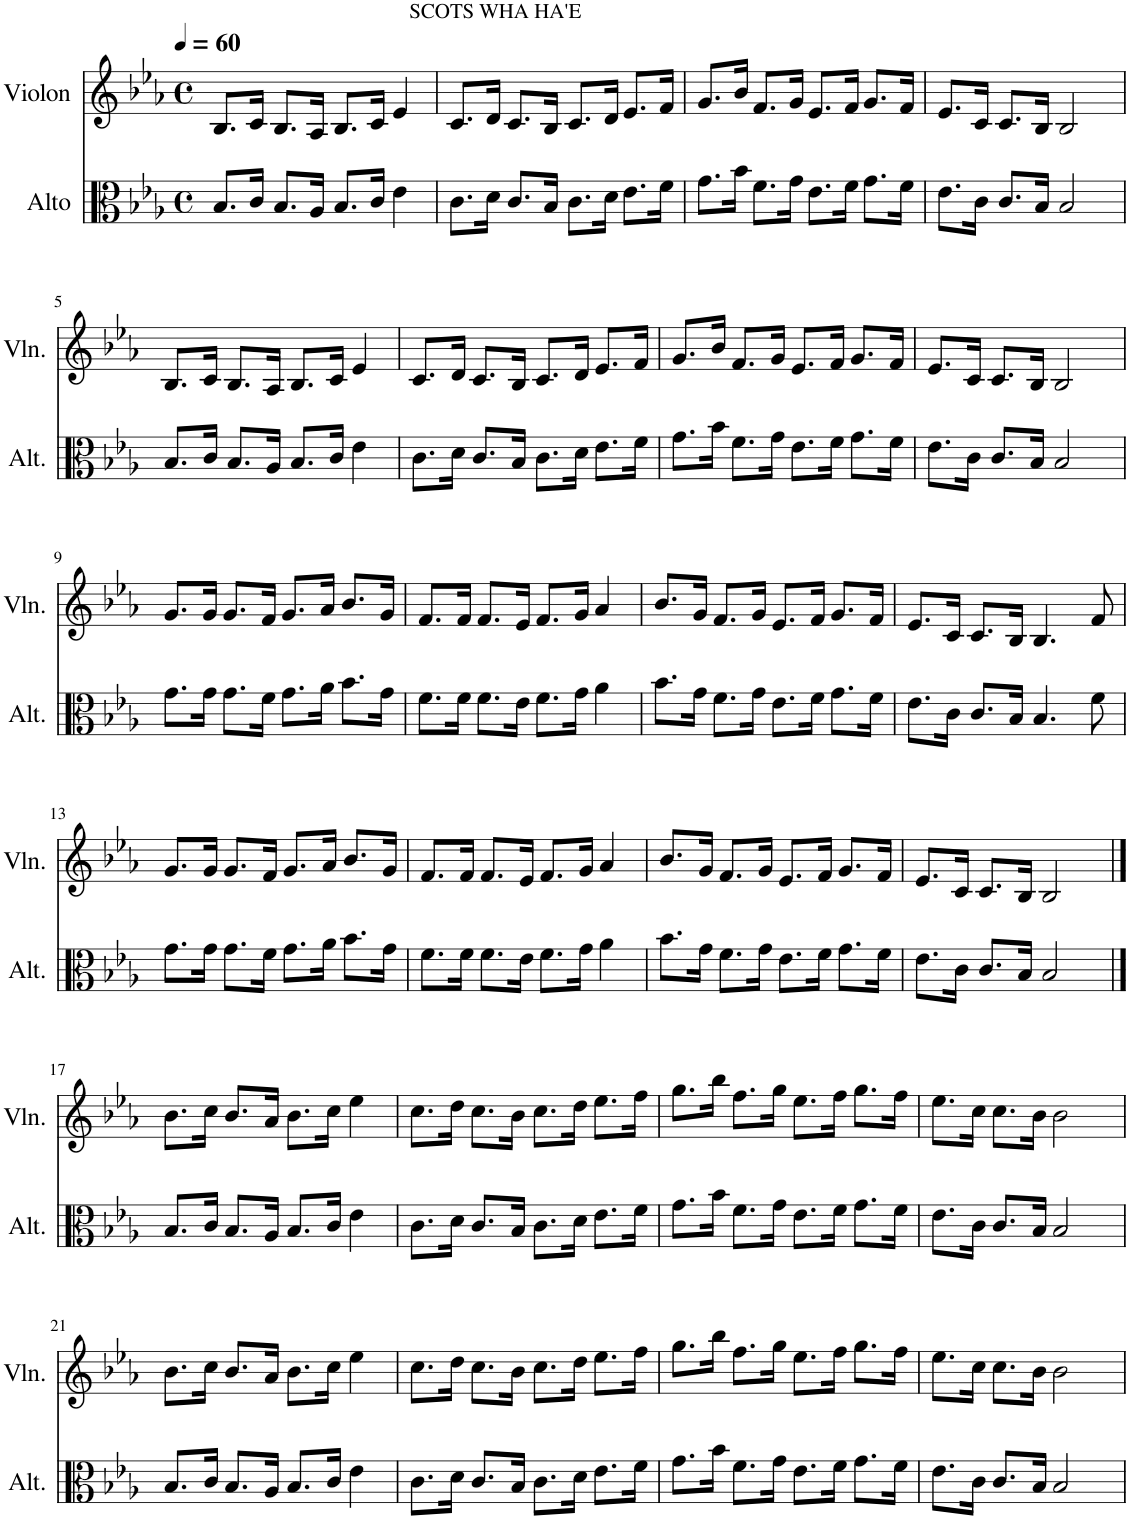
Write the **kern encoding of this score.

**kern	**kern
*part2	*part1
*staff2	*staff1
*I"Alto	*I"Violon
*I'Alt.	*I'Vln.
*clefC3	*clefG2
*k[b-e-a-]	*k[b-e-a-]
*M4/4	*M4/4
*met(c)	*met(c)
*MM60	*MM60
=1	=1
8.B-/L	8.B-/L
16c/Jk	16c/Jk
8.B-/L	8.B-/L
16A-/Jk	16A-/Jk
8.B-/L	8.B-/L
16c/Jk	16c/Jk
4e-\	4e-/
=2	=2
!	!LO:TX:a:t=SCOTS WHA HA'E
8.c\L	8.c/L
16d\Jk	16d/Jk
8.c/L	8.c/L
16B-/Jk	16B-/Jk
8.c\L	8.c/L
16d\Jk	16d/Jk
8.e-\L	8.e-/L
16f\Jk	16f/Jk
=3	=3
8.g\L	8.g/L
16b-\Jk	16b-/Jk
8.f\L	8.f/L
16g\Jk	16g/Jk
8.e-\L	8.e-/L
16f\Jk	16f/Jk
8.g\L	8.g/L
16f\Jk	16f/Jk
=4	=4
8.e-\L	8.e-/L
16c\Jk	16c/Jk
8.c/L	8.c/L
16B-/Jk	16B-/Jk
2B-/	2B-/
!!LO:LB:g=z
=5	=5
8.B-/L	8.B-/L
16c/Jk	16c/Jk
8.B-/L	8.B-/L
16A-/Jk	16A-/Jk
8.B-/L	8.B-/L
16c/Jk	16c/Jk
4e-\	4e-/
=6	=6
8.c\L	8.c/L
16d\Jk	16d/Jk
8.c/L	8.c/L
16B-/Jk	16B-/Jk
8.c\L	8.c/L
16d\Jk	16d/Jk
8.e-\L	8.e-/L
16f\Jk	16f/Jk
=7	=7
8.g\L	8.g/L
16b-\Jk	16b-/Jk
8.f\L	8.f/L
16g\Jk	16g/Jk
8.e-\L	8.e-/L
16f\Jk	16f/Jk
8.g\L	8.g/L
16f\Jk	16f/Jk
=8	=8
8.e-\L	8.e-/L
16c\Jk	16c/Jk
8.c/L	8.c/L
16B-/Jk	16B-/Jk
2B-/	2B-/
!!LO:LB:g=z
=9	=9
8.g\L	8.g/L
16g\Jk	16g/Jk
8.g\L	8.g/L
16f\Jk	16f/Jk
8.g\L	8.g/L
16a-\Jk	16a-/Jk
8.b-\L	8.b-/L
16g\Jk	16g/Jk
=10	=10
8.f\L	8.f/L
16f\Jk	16f/Jk
8.f\L	8.f/L
16e-\Jk	16e-/Jk
8.f\L	8.f/L
16g\Jk	16g/Jk
4a-\	4a-/
=11	=11
8.b-\L	8.b-/L
16g\Jk	16g/Jk
8.f\L	8.f/L
16g\Jk	16g/Jk
8.e-\L	8.e-/L
16f\Jk	16f/Jk
8.g\L	8.g/L
16f\Jk	16f/Jk
=12	=12
8.e-\L	8.e-/L
16c\Jk	16c/Jk
8.c/L	8.c/L
16B-/Jk	16B-/Jk
4.B-/	4.B-/
8f\	8f/
!!LO:LB:g=z
=13	=13
8.g\L	8.g/L
16g\Jk	16g/Jk
8.g\L	8.g/L
16f\Jk	16f/Jk
8.g\L	8.g/L
16a-\Jk	16a-/Jk
8.b-\L	8.b-/L
16g\Jk	16g/Jk
=14	=14
8.f\L	8.f/L
16f\Jk	16f/Jk
8.f\L	8.f/L
16e-\Jk	16e-/Jk
8.f\L	8.f/L
16g\Jk	16g/Jk
4a-\	4a-/
=15	=15
8.b-\L	8.b-/L
16g\Jk	16g/Jk
8.f\L	8.f/L
16g\Jk	16g/Jk
8.e-\L	8.e-/L
16f\Jk	16f/Jk
8.g\L	8.g/L
16f\Jk	16f/Jk
=16	=16
8.e-\L	8.e-/L
16c\Jk	16c/Jk
8.c/L	8.c/L
16B-/Jk	16B-/Jk
2B-/	2B-/
!!LO:LB:g=z
==17	==17
8.B-/L	8.b-\L
16c/Jk	16cc\Jk
8.B-/L	8.b-/L
16A-/Jk	16a-/Jk
8.B-/L	8.b-\L
16c/Jk	16cc\Jk
4e-\	4ee-\
=18	=18
8.c\L	8.cc\L
16d\Jk	16dd\Jk
8.c/L	8.cc\L
16B-/Jk	16b-\Jk
8.c\L	8.cc\L
16d\Jk	16dd\Jk
8.e-\L	8.ee-\L
16f\Jk	16ff\Jk
=19	=19
8.g\L	8.gg\L
16b-\Jk	16bb-\Jk
8.f\L	8.ff\L
16g\Jk	16gg\Jk
8.e-\L	8.ee-\L
16f\Jk	16ff\Jk
8.g\L	8.gg\L
16f\Jk	16ff\Jk
=20	=20
8.e-\L	8.ee-\L
16c\Jk	16cc\Jk
8.c/L	8.cc\L
16B-/Jk	16b-\Jk
2B-/	2b-\
!!LO:LB:g=z
=21	=21
8.B-/L	8.b-\L
16c/Jk	16cc\Jk
8.B-/L	8.b-/L
16A-/Jk	16a-/Jk
8.B-/L	8.b-\L
16c/Jk	16cc\Jk
4e-\	4ee-\
=22	=22
8.c\L	8.cc\L
16d\Jk	16dd\Jk
8.c/L	8.cc\L
16B-/Jk	16b-\Jk
8.c\L	8.cc\L
16d\Jk	16dd\Jk
8.e-\L	8.ee-\L
16f\Jk	16ff\Jk
=23	=23
8.g\L	8.gg\L
16b-\Jk	16bb-\Jk
8.f\L	8.ff\L
16g\Jk	16gg\Jk
8.e-\L	8.ee-\L
16f\Jk	16ff\Jk
8.g\L	8.gg\L
16f\Jk	16ff\Jk
=24	=24
8.e-\L	8.ee-\L
16c\Jk	16cc\Jk
8.c/L	8.cc\L
16B-/Jk	16b-\Jk
2B-/	2b-\
=	=
*-	*-
